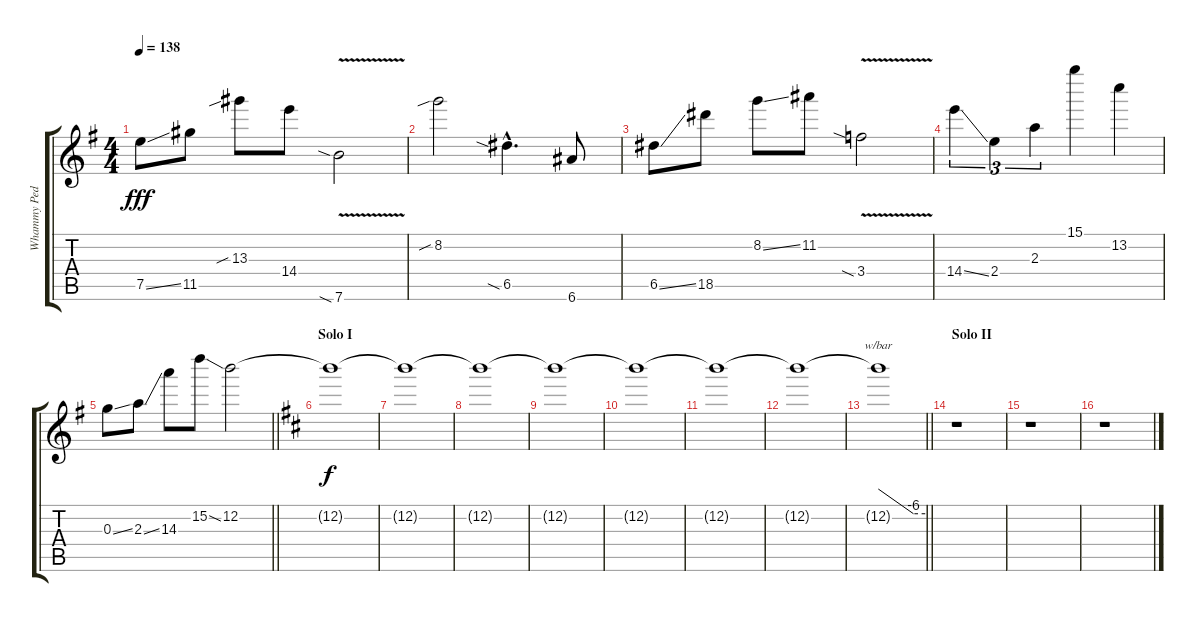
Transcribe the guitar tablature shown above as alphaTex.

\track ("Whammy Pedal 3" "Whammy Ped") {instrument distortionguitar}
\staff {score tabs}
\tuning (E5 B4 G4 D4 A3 E3) {hide}
\ts (4 4)
\tempo 138
\clef g2
\ks g
7.5{ss}.8{dy fff} 11.5.8 13.3{sib}.8 14.4.8 7.6{v sia}.2 |
8.2{sib}.2 6.5{sia hac}.4{d} 6.6.8 |
6.5{ss}.8 18.5.8 8.2{ss}.8 11.2.8 3.4{v sia}.2 |
14.4{ss}.4{tu (3 2)} 2.4.4{tu (3 2)} 2.3.4{tu (3 2)} 15.1.4 13.2.4 |
\barLineRight lightlight
0.3{ss}.8 2.3{ss}.8 14.3.8 15.2{ss}.8 12.2.2 |
\section ("" "Solo I")
\ks d
12.2{t}.1{dy f} |
12.2{t}.1 |
12.2{t}.1 |
12.2{t}.1 |
12.2{t}.1 |
12.2{t}.1 |
12.2{t}.1 |
\barLineRight lightlight
12.2{t}.1{tbe (custom default 0 0 45 -24 60 -24)} |
\section ("" "Solo II")
r.1 |
r.1 |
r.1
